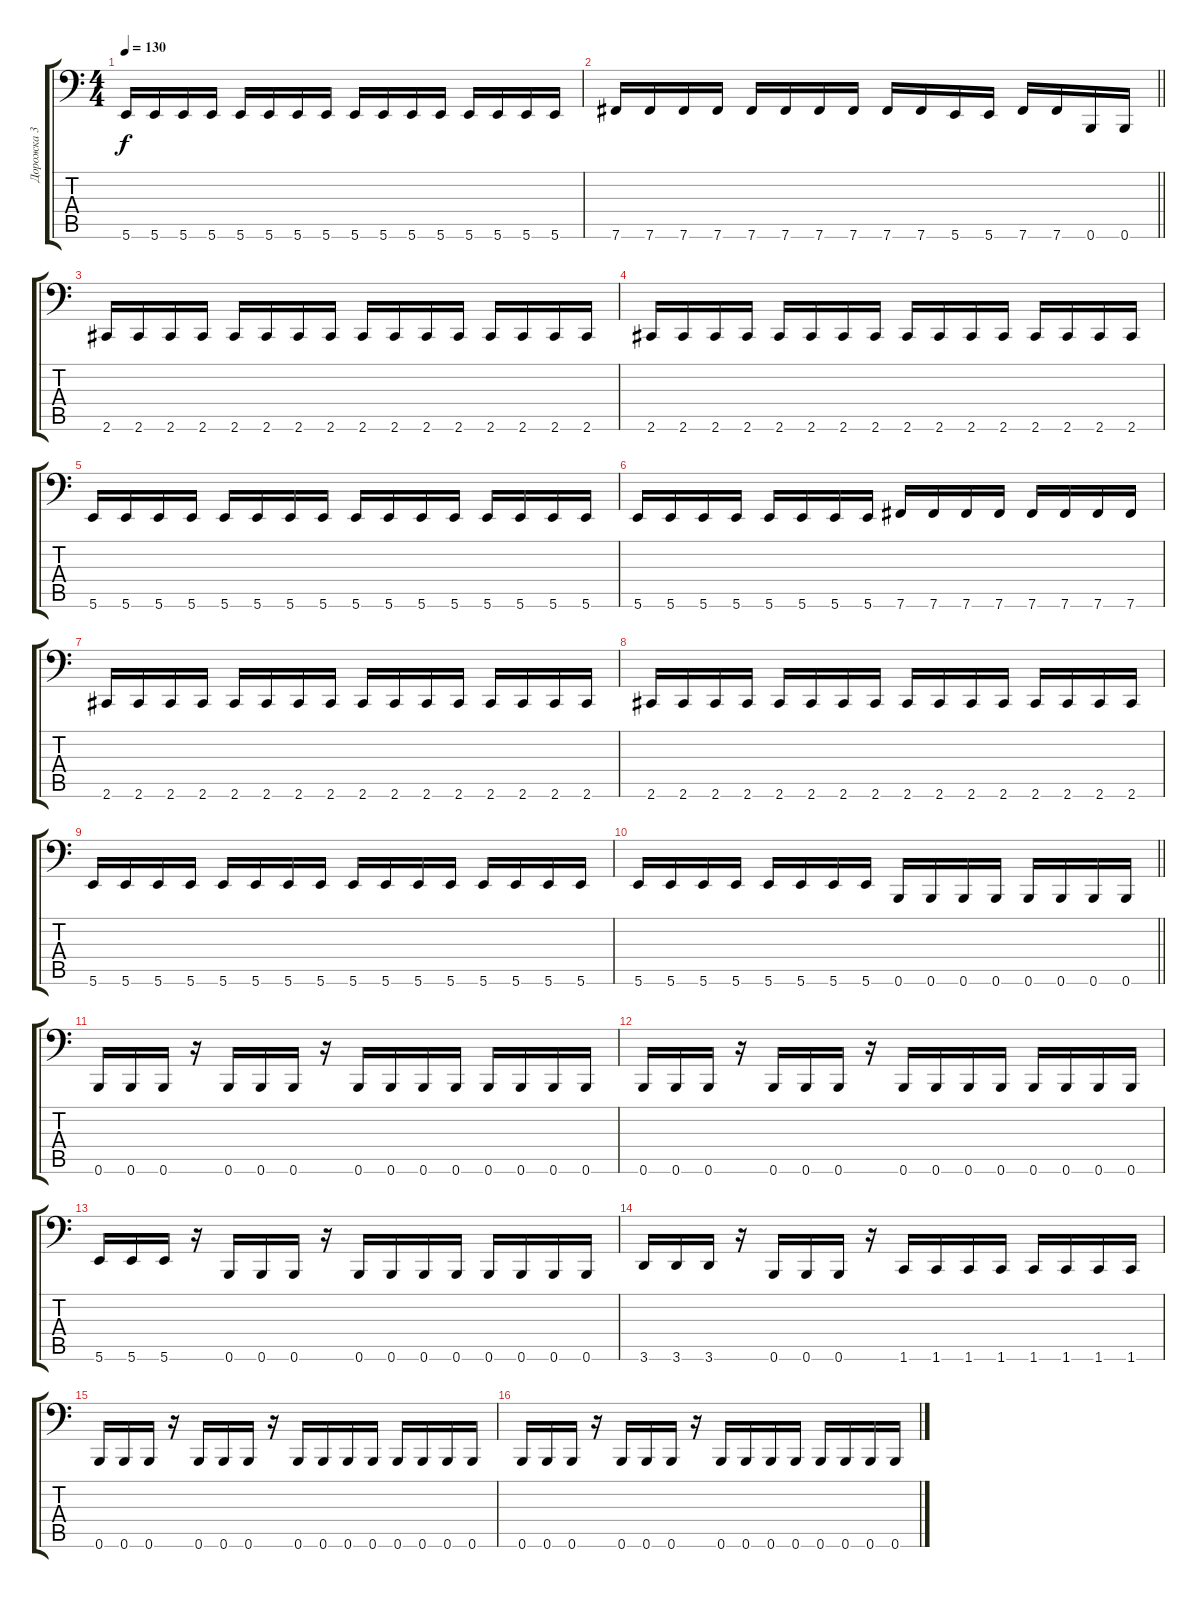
\track ("Дорожка 3" "Дорожка 3") {instrument electricbassfinger}
\staff {score tabs}
\tuning (Db3 Ab2 E2 B1 Gb1 B0) {hide}
\ts (4 4)
\tempo 130
\clef f4
\ks c
5.6.16{dy f} 5.6.16 5.6.16 5.6.16 5.6.16 5.6.16 5.6.16 5.6.16 5.6.16 5.6.16 5.6.16 5.6.16 5.6.16 5.6.16 5.6.16 5.6.16 |
\barLineRight lightlight
7.6.16 7.6.16 7.6.16 7.6.16 7.6.16 7.6.16 7.6.16 7.6.16 7.6.16 7.6.16 5.6.16 5.6.16 7.6.16 7.6.16 0.6.16 0.6.16 |
\section ("" " ")
2.6.16 2.6.16 2.6.16 2.6.16 2.6.16 2.6.16 2.6.16 2.6.16 2.6.16 2.6.16 2.6.16 2.6.16 2.6.16 2.6.16 2.6.16 2.6.16 |
2.6.16 2.6.16 2.6.16 2.6.16 2.6.16 2.6.16 2.6.16 2.6.16 2.6.16 2.6.16 2.6.16 2.6.16 2.6.16 2.6.16 2.6.16 2.6.16 |
5.6.16 5.6.16 5.6.16 5.6.16 5.6.16 5.6.16 5.6.16 5.6.16 5.6.16 5.6.16 5.6.16 5.6.16 5.6.16 5.6.16 5.6.16 5.6.16 |
5.6.16 5.6.16 5.6.16 5.6.16 5.6.16 5.6.16 5.6.16 5.6.16 7.6.16 7.6.16 7.6.16 7.6.16 7.6.16 7.6.16 7.6.16 7.6.16 |
2.6.16 2.6.16 2.6.16 2.6.16 2.6.16 2.6.16 2.6.16 2.6.16 2.6.16 2.6.16 2.6.16 2.6.16 2.6.16 2.6.16 2.6.16 2.6.16 |
2.6.16 2.6.16 2.6.16 2.6.16 2.6.16 2.6.16 2.6.16 2.6.16 2.6.16 2.6.16 2.6.16 2.6.16 2.6.16 2.6.16 2.6.16 2.6.16 |
5.6.16 5.6.16 5.6.16 5.6.16 5.6.16 5.6.16 5.6.16 5.6.16 5.6.16 5.6.16 5.6.16 5.6.16 5.6.16 5.6.16 5.6.16 5.6.16 |
\barLineRight lightlight
5.6.16 5.6.16 5.6.16 5.6.16 5.6.16 5.6.16 5.6.16 5.6.16 0.6.16 0.6.16 0.6.16 0.6.16 0.6.16 0.6.16 0.6.16 0.6.16 |
\section ("" " ")
0.6.16 0.6.16 0.6.16 r.16 0.6.16 0.6.16 0.6.16 r.16 0.6.16 0.6.16 0.6.16 0.6.16 0.6.16 0.6.16 0.6.16 0.6.16 |
0.6.16 0.6.16 0.6.16 r.16 0.6.16 0.6.16 0.6.16 r.16 0.6.16 0.6.16 0.6.16 0.6.16 0.6.16 0.6.16 0.6.16 0.6.16 |
5.6.16 5.6.16 5.6.16 r.16 0.6.16 0.6.16 0.6.16 r.16 0.6.16 0.6.16 0.6.16 0.6.16 0.6.16 0.6.16 0.6.16 0.6.16 |
3.6.16 3.6.16 3.6.16 r.16 0.6.16 0.6.16 0.6.16 r.16 1.6.16 1.6.16 1.6.16 1.6.16 1.6.16 1.6.16 1.6.16 1.6.16 |
0.6.16 0.6.16 0.6.16 r.16 0.6.16 0.6.16 0.6.16 r.16 0.6.16 0.6.16 0.6.16 0.6.16 0.6.16 0.6.16 0.6.16 0.6.16 |
0.6.16 0.6.16 0.6.16 r.16 0.6.16 0.6.16 0.6.16 r.16 0.6.16 0.6.16 0.6.16 0.6.16 0.6.16 0.6.16 0.6.16 0.6.16
